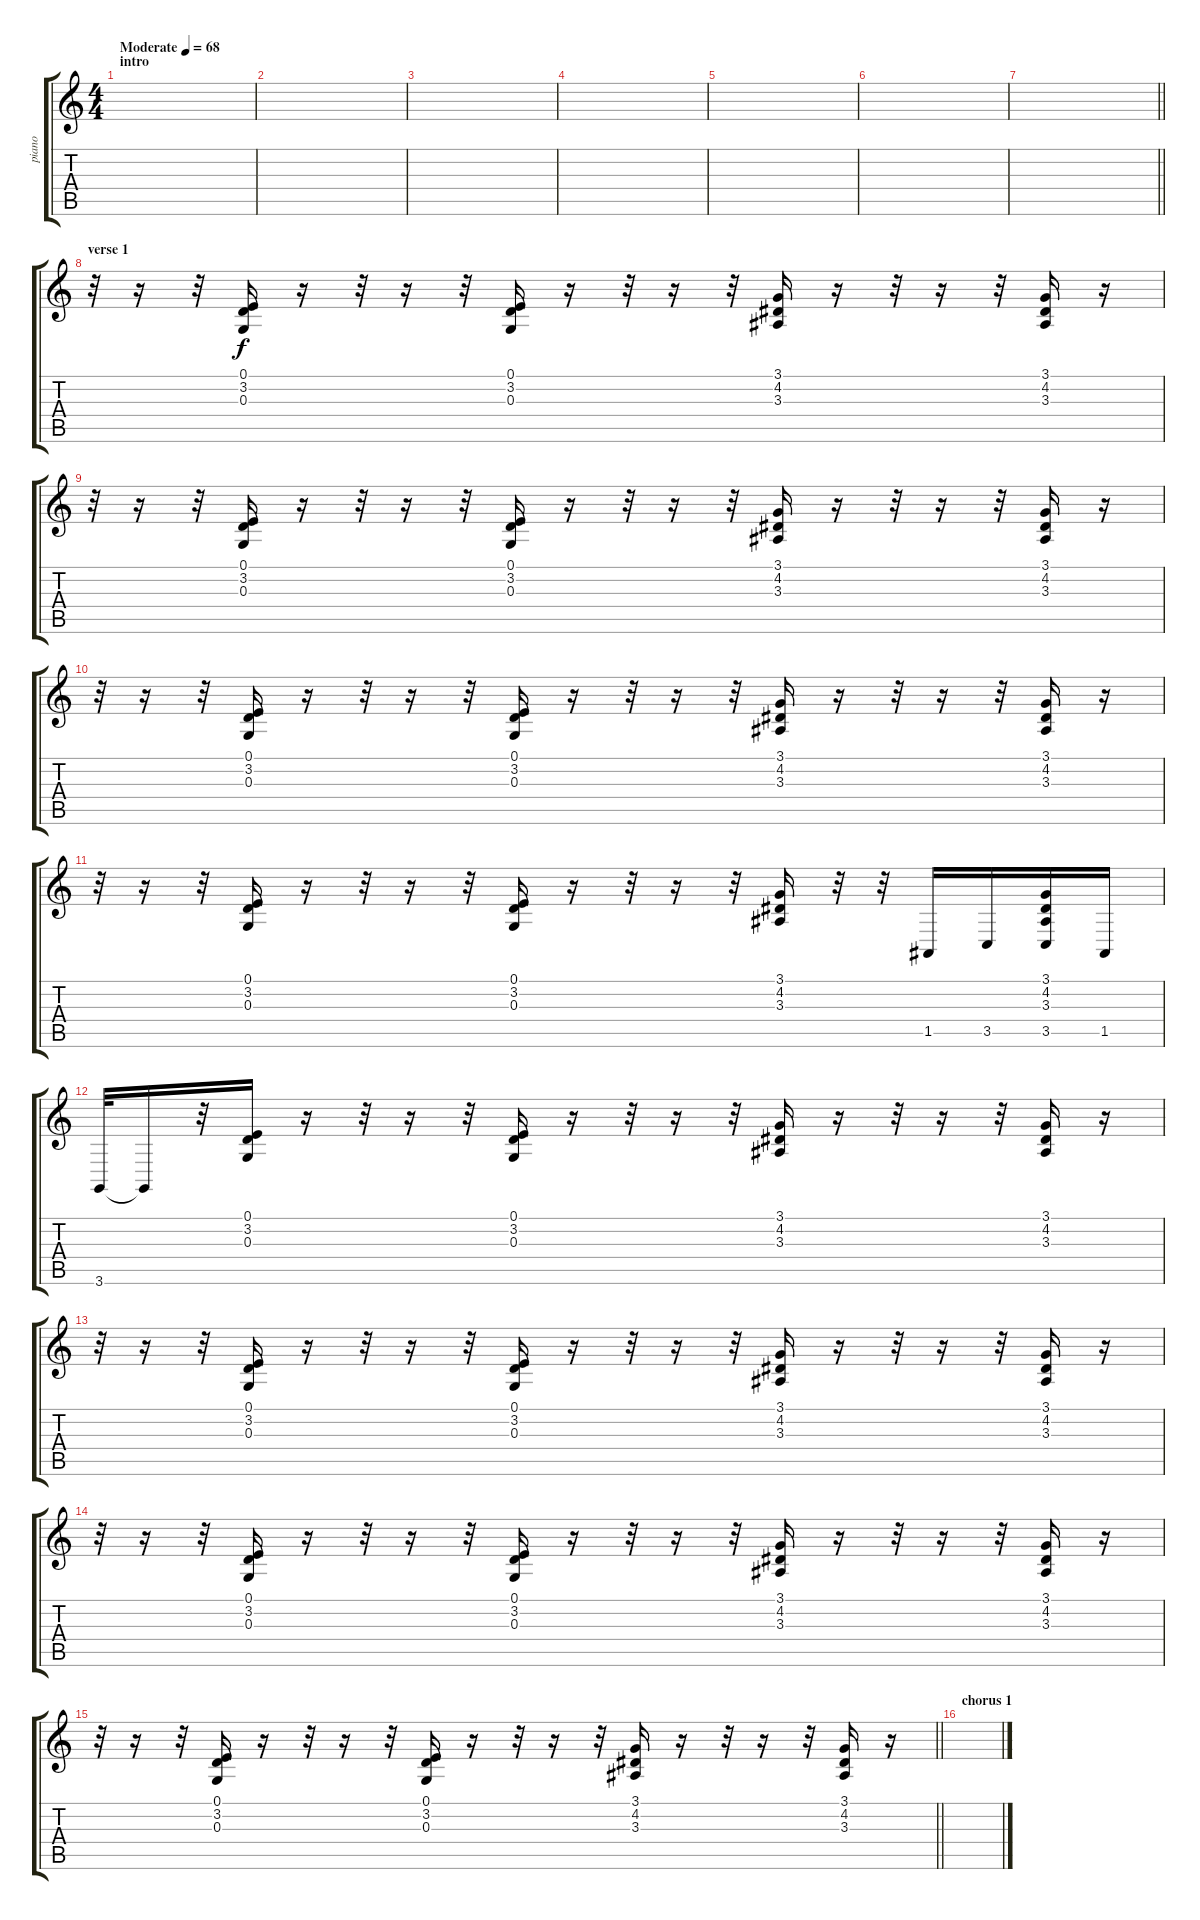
\track ("piano" "piano") {instrument honkytonkpiano}
\staff {score tabs}
\tuning (E4 B3 G3 D3 A2 E2) {hide}
\ts (4 4)
\section ("" "intro")
\tempo (68 "Moderate")
\clef g2
\ks c
|
|
|
|
|
|
\barLineRight lightlight
|
\section ("" "verse 1")
r.32 r.16 r.32 (0.1 3.2 0.3).16 r.16 r.32 r.16 r.32 (0.1 3.2 0.3).16 r.16 r.32 r.16 r.32 (3.1 4.2 3.3).16 r.16 r.32 r.16 r.32 (3.1 4.2 3.3).16 r.16 |
r.32 r.16 r.32 (0.1 3.2 0.3).16 r.16 r.32 r.16 r.32 (0.1 3.2 0.3).16 r.16 r.32 r.16 r.32 (3.1 4.2 3.3).16 r.16 r.32 r.16 r.32 (3.1 4.2 3.3).16 r.16 |
r.32 r.16 r.32 (0.1 3.2 0.3).16 r.16 r.32 r.16 r.32 (0.1 3.2 0.3).16 r.16 r.32 r.16 r.32 (3.1 4.2 3.3).16 r.16 r.32 r.16 r.32 (3.1 4.2 3.3).16 r.16 |
r.32 r.16 r.32 (0.1 3.2 0.3).16 r.16 r.32 r.16 r.32 (0.1 3.2 0.3).16 r.16 r.32 r.16 r.32 (3.1 4.2 3.3).16 r.32 r.32 1.5.16 3.5.16 (3.1 4.2 3.3 3.5).16 1.5.16 |
3.6.32 3.6{t}.16 r.32 (0.1 3.2 0.3).16 r.16 r.32 r.16 r.32 (0.1 3.2 0.3).16 r.16 r.32 r.16 r.32 (3.1 4.2 3.3).16 r.16 r.32 r.16 r.32 (3.1 4.2 3.3).16 r.16 |
r.32 r.16 r.32 (0.1 3.2 0.3).16 r.16 r.32 r.16 r.32 (0.1 3.2 0.3).16 r.16 r.32 r.16 r.32 (3.1 4.2 3.3).16 r.16 r.32 r.16 r.32 (3.1 4.2 3.3).16 r.16 |
r.32 r.16 r.32 (0.1 3.2 0.3).16 r.16 r.32 r.16 r.32 (0.1 3.2 0.3).16 r.16 r.32 r.16 r.32 (3.1 4.2 3.3).16 r.16 r.32 r.16 r.32 (3.1 4.2 3.3).16 r.16 |
\barLineRight lightlight
r.32 r.16 r.32 (0.1 3.2 0.3).16 r.16 r.32 r.16 r.32 (0.1 3.2 0.3).16 r.16 r.32 r.16 r.32 (3.1 4.2 3.3).16 r.16 r.32 r.16 r.32 (3.1 4.2 3.3).16 r.16 |
\section ("" "chorus 1")
